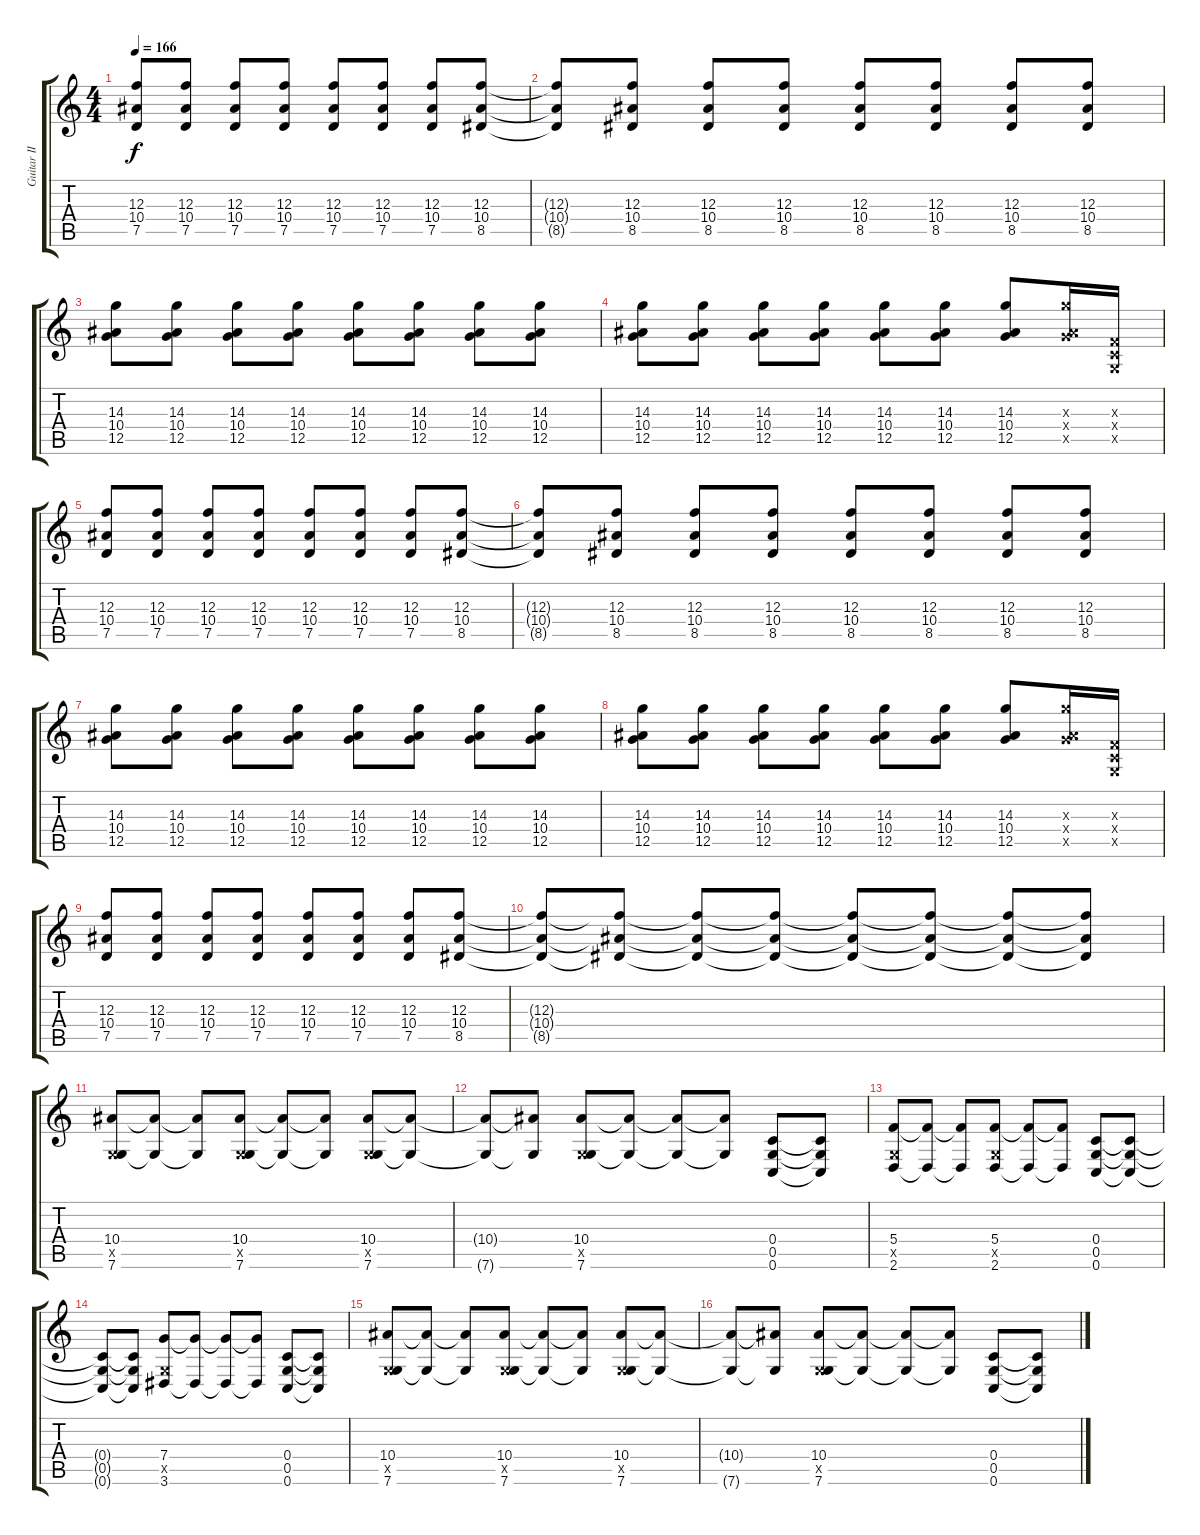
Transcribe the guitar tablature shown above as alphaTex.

\track ("Guitar II" "Guitar II") {instrument distortionguitar}
\staff {score tabs}
\tuning (D4 A3 F3 C3 G2 C2) {hide}
\ts (4 4)
\tempo 166
\clef g2
\ks c
(12.3 10.4 7.5).8{dy f} (12.3 10.4 7.5).8 (12.3 10.4 7.5).8 (12.3 10.4 7.5).8 (12.3 10.4 7.5).8 (12.3 10.4 7.5).8 (12.3 10.4 7.5).8 (12.3 10.4 8.5).8 |
(12.3{t} 10.4{t} 8.5{t}).8 (12.3 10.4 8.5).8 (12.3 10.4 8.5).8 (12.3 10.4 8.5).8 (12.3 10.4 8.5).8 (12.3 10.4 8.5).8 (12.3 10.4 8.5).8 (12.3 10.4 8.5).8 |
(14.3 10.4 12.5).8 (14.3 10.4 12.5).8 (14.3 10.4 12.5).8 (14.3 10.4 12.5).8 (14.3 10.4 12.5).8 (14.3 10.4 12.5).8 (14.3 10.4 12.5).8 (14.3 10.4 12.5).8 |
(14.3 10.4 12.5).8 (14.3 10.4 12.5).8 (14.3 10.4 12.5).8 (14.3 10.4 12.5).8 (14.3 10.4 12.5).8 (14.3 10.4 12.5).8 (14.3 10.4 12.5).8 (14.3{x} 10.4{x} 12.5{x}).16 (0.3{x} 0.4{x} 0.5{x}).16 |
(12.3 10.4 7.5).8 (12.3 10.4 7.5).8 (12.3 10.4 7.5).8 (12.3 10.4 7.5).8 (12.3 10.4 7.5).8 (12.3 10.4 7.5).8 (12.3 10.4 7.5).8 (12.3 10.4 8.5).8 |
(12.3{t} 10.4{t} 8.5{t}).8 (12.3 10.4 8.5).8 (12.3 10.4 8.5).8 (12.3 10.4 8.5).8 (12.3 10.4 8.5).8 (12.3 10.4 8.5).8 (12.3 10.4 8.5).8 (12.3 10.4 8.5).8 |
(14.3 10.4 12.5).8 (14.3 10.4 12.5).8 (14.3 10.4 12.5).8 (14.3 10.4 12.5).8 (14.3 10.4 12.5).8 (14.3 10.4 12.5).8 (14.3 10.4 12.5).8 (14.3 10.4 12.5).8 |
(14.3 10.4 12.5).8 (14.3 10.4 12.5).8 (14.3 10.4 12.5).8 (14.3 10.4 12.5).8 (14.3 10.4 12.5).8 (14.3 10.4 12.5).8 (14.3 10.4 12.5).8 (14.3{x} 10.4{x} 12.5{x}).16 (0.3{x} 0.4{x} 0.5{x}).16 |
(12.3 10.4 7.5).8 (12.3 10.4 7.5).8 (12.3 10.4 7.5).8 (12.3 10.4 7.5).8 (12.3 10.4 7.5).8 (12.3 10.4 7.5).8 (12.3 10.4 7.5).8 (12.3 10.4 8.5).8 |
(12.3{t} 10.4{t} 8.5{t}).8 (12.3{t} 10.4{t} 8.5{t}).8 (12.3{t} 10.4{t} 8.5{t}).8 (12.3{t} 10.4{t} 8.5{t}).8 (12.3{t} 10.4{t} 8.5{t}).8 (12.3{t} 10.4{t} 8.5{t}).8 (12.3{t} 10.4{t} 8.5{t}).8 (12.3{t} 10.4{t} 8.5{t}).8 |
(10.4 0.5{x} 7.6).8 (10.4{t} 7.6{t}).8 (10.4{t} 7.6{t}).8 (10.4 0.5{x} 7.6).8 (10.4{t} 7.6{t}).8 (10.4{t} 7.6{t}).8 (10.4 0.5{x} 7.6).8 (10.4{t} 7.6{t}).8 |
(10.4{t} 7.6{t}).8 (10.4{t} 7.6{t}).8 (10.4 0.5{x} 7.6).8 (10.4{t} 7.6{t}).8 (10.4{t} 7.6{t}).8 (10.4{t} 7.6{t}).8 (0.4 0.5 0.6).8 (0.4{t} 0.5{t} 0.6{t}).8 |
(5.4 0.5{x} 2.6).8 (5.4{t} 2.6{t}).8 (5.4{t} 2.6{t}).8 (5.4 0.5{x} 2.6).8 (5.4{t} 2.6{t}).8 (5.4{t} 2.6{t}).8 (0.4 0.5 0.6).8 (0.4{t} 0.5{t} 0.6{t}).8 |
(0.4{t} 0.5{t} 0.6{t}).8 (0.4{t} 0.5{t} 0.6{t}).8 (7.4 0.5{x} 3.6).8 (7.4{t} 3.6{t}).8 (7.4{t} 3.6{t}).8 (7.4{t} 3.6{t}).8 (0.4 0.5 0.6).8 (0.4{t} 0.5{t} 0.6{t}).8 |
(10.4 0.5{x} 7.6).8 (10.4{t} 7.6{t}).8 (10.4{t} 7.6{t}).8 (10.4 0.5{x} 7.6).8 (10.4{t} 7.6{t}).8 (10.4{t} 7.6{t}).8 (10.4 0.5{x} 7.6).8 (10.4{t} 7.6{t}).8 |
(10.4{t} 7.6{t}).8 (10.4{t} 7.6{t}).8 (10.4 0.5{x} 7.6).8 (10.4{t} 7.6{t}).8 (10.4{t} 7.6{t}).8 (10.4{t} 7.6{t}).8 (0.4 0.5 0.6).8 (0.4{t} 0.5{t} 0.6{t}).8
